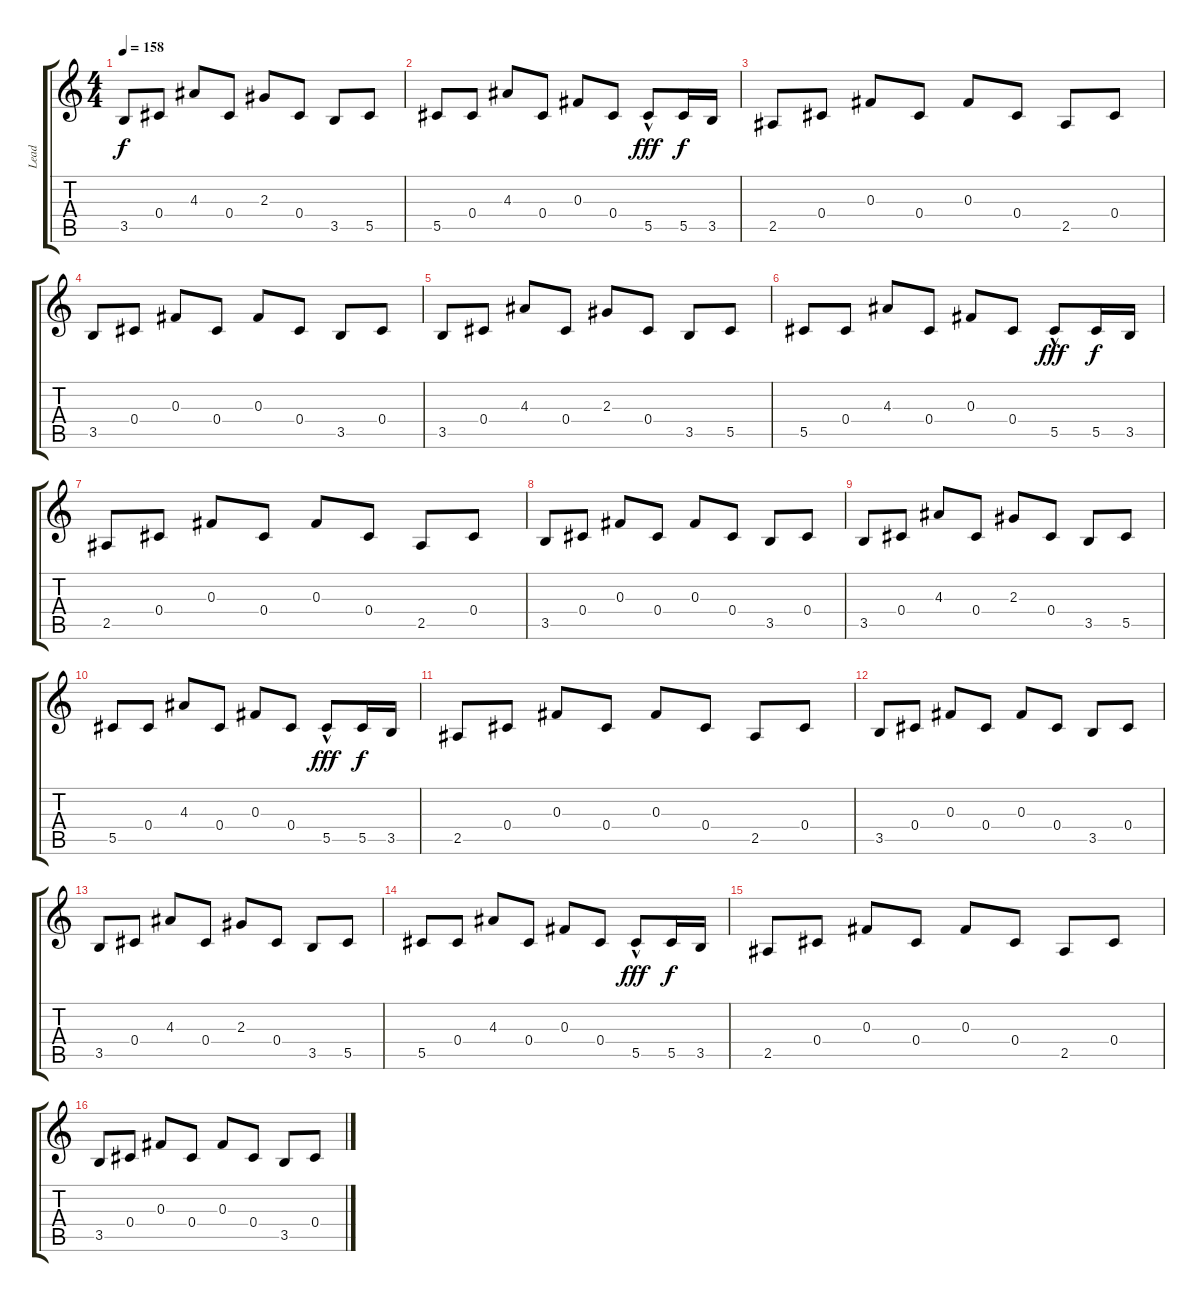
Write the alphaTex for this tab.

\track ("Lead" "Lead") {instrument distortionguitar}
\staff {score tabs}
\tuning (Eb4 Bb3 Gb3 Db3 Ab2 Db2) {hide}
\ts (4 4)
\tempo 158
\clef g2
\ks c
3.5.8{dy f} 0.4.8 4.3.8 0.4.8 2.3.8 0.4.8 3.5.8 5.5.8 |
5.5.8 0.4.8 4.3.8 0.4.8 0.3.8 0.4.8 5.5{hac}.8{dy fff} 5.5.16{dy f} 3.5.16 |
2.5.8 0.4.8 0.3.8 0.4.8 0.3.8 0.4.8 2.5.8 0.4.8 |
3.5.8 0.4.8 0.3.8 0.4.8 0.3.8 0.4.8 3.5.8 0.4.8 |
3.5.8 0.4.8 4.3.8 0.4.8 2.3.8 0.4.8 3.5.8 5.5.8 |
5.5.8 0.4.8 4.3.8 0.4.8 0.3.8 0.4.8 5.5{hac}.8{dy fff} 5.5.16{dy f} 3.5.16 |
2.5.8 0.4.8 0.3.8 0.4.8 0.3.8 0.4.8 2.5.8 0.4.8 |
3.5.8 0.4.8 0.3.8 0.4.8 0.3.8 0.4.8 3.5.8 0.4.8 |
3.5.8 0.4.8 4.3.8 0.4.8 2.3.8 0.4.8 3.5.8 5.5.8 |
5.5.8 0.4.8 4.3.8 0.4.8 0.3.8 0.4.8 5.5{hac}.8{dy fff} 5.5.16{dy f} 3.5.16 |
2.5.8 0.4.8 0.3.8 0.4.8 0.3.8 0.4.8 2.5.8 0.4.8 |
3.5.8 0.4.8 0.3.8 0.4.8 0.3.8 0.4.8 3.5.8 0.4.8 |
3.5.8 0.4.8 4.3.8 0.4.8 2.3.8 0.4.8 3.5.8 5.5.8 |
5.5.8 0.4.8 4.3.8 0.4.8 0.3.8 0.4.8 5.5{hac}.8{dy fff} 5.5.16{dy f} 3.5.16 |
2.5.8 0.4.8 0.3.8 0.4.8 0.3.8 0.4.8 2.5.8 0.4.8 |
3.5.8 0.4.8 0.3.8 0.4.8 0.3.8 0.4.8 3.5.8 0.4.8
